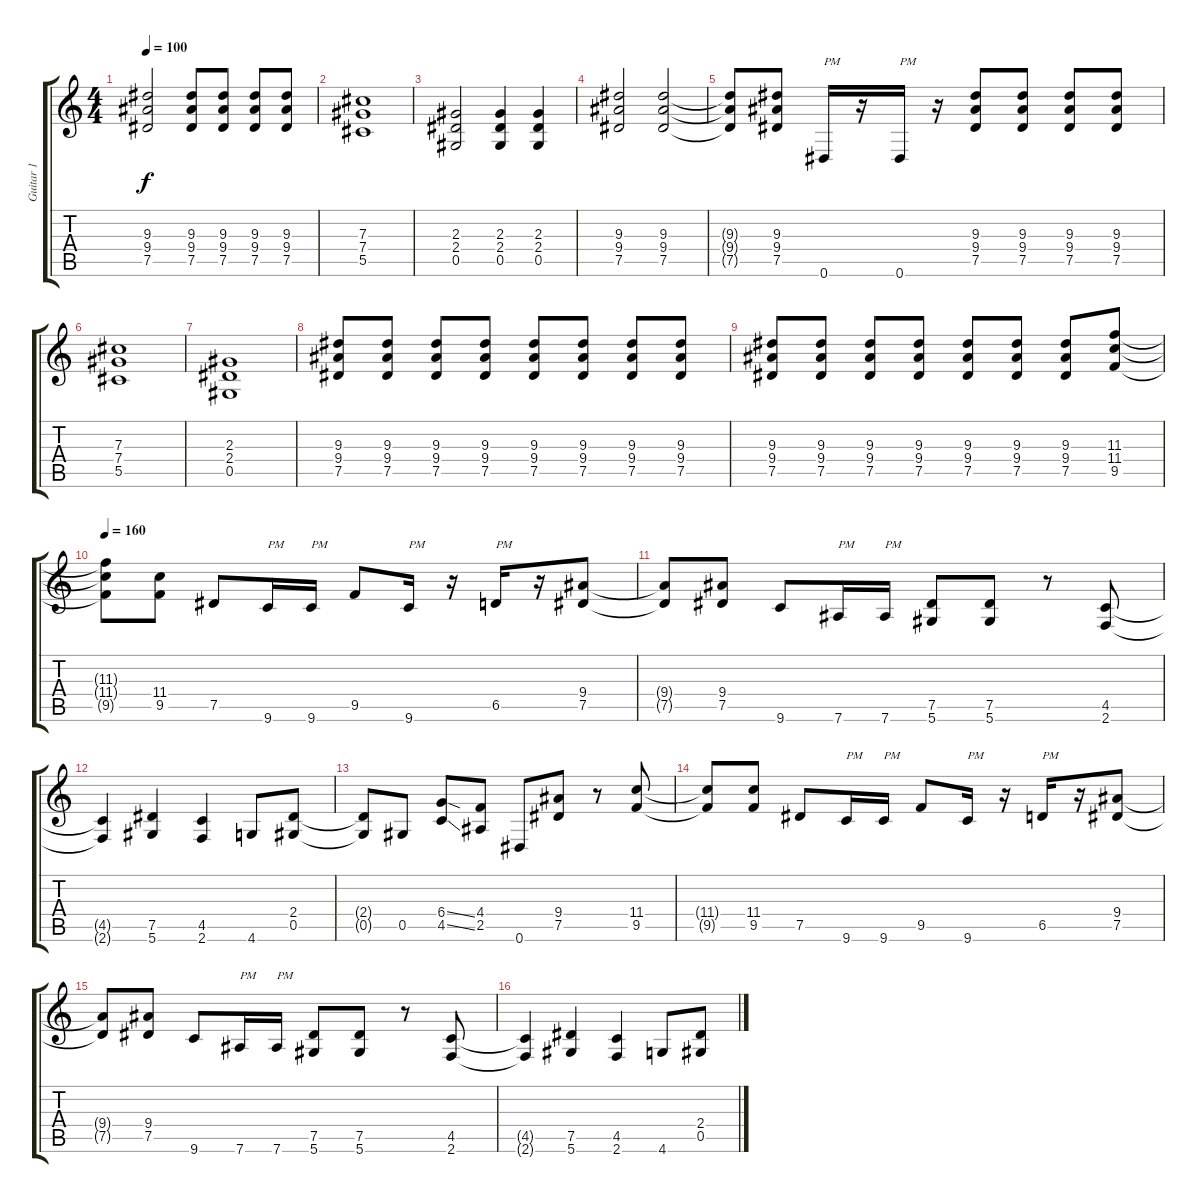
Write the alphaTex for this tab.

\track ("Guitar 1" "Guitar 1") {instrument distortionguitar}
\staff {score tabs}
\tuning (Eb4 Bb3 Gb3 Db3 Ab2 Eb2) {hide}
\ts (4 4)
\tempo 100
\clef g2
\ks c
(9.3{t} 9.4{t} 7.5{t}).2{dy f} (9.3 9.4 7.5).8 (9.3 9.4 7.5).8 (9.3 9.4 7.5).8 (9.3 9.4 7.5).8 |
(7.3 7.4 5.5).1 |
(2.3 2.4 0.5).2 (2.3 2.4 0.5).4 (2.3 2.4 0.5).4 |
(9.3 9.4 7.5).2 (9.3 9.4 7.5).2 |
(9.3{t} 9.4{t} 7.5{t}).8 (9.3 9.4 7.5).8 0.6.16{txt "PM"} r.16 0.6.16{txt "PM"} r.16 (9.3 9.4 7.5).8 (9.3 9.4 7.5).8 (9.3 9.4 7.5).8 (9.3 9.4 7.5).8 |
(7.3 7.4 5.5).1 |
(2.3 2.4 0.5).1 |
(9.3 9.4 7.5).8 (9.3 9.4 7.5).8 (9.3 9.4 7.5).8 (9.3 9.4 7.5).8 (9.3 9.4 7.5).8 (9.3 9.4 7.5).8 (9.3 9.4 7.5).8 (9.3 9.4 7.5).8 |
(9.3 9.4 7.5).8 (9.3 9.4 7.5).8 (9.3 9.4 7.5).8 (9.3 9.4 7.5).8 (9.3 9.4 7.5).8 (9.3 9.4 7.5).8 (9.3 9.4 7.5).8 (11.3 11.4 9.5).8 |
\tempo 160
(11.3{t} 11.4{t} 9.5{t}).8 (11.4 9.5).8 7.5.8 9.6.16{txt "PM"} 9.6.16{txt "PM"} 9.5.8 9.6.16{txt "PM"} r.16 6.5.16{txt "PM"} r.16 (9.4 7.5).8 |
(9.4{t} 7.5{t}).8 (9.4 7.5).8 9.6.8 7.6.16{txt "PM"} 7.6.16{txt "PM"} (7.5 5.6).8 (7.5 5.6).8 r.8 (4.5 2.6).8 |
(4.5{t} 2.6{t}).4 (7.5 5.6).4 (4.5 2.6).4 4.6.8 (2.4 0.5).8 |
(2.4{t} 0.5{t}).8 0.5.8 (6.4{ss} 4.5{ss}).8 (4.4 2.5).8 0.6.8 (9.4 7.5).8 r.8 (11.4 9.5).8 |
(11.4{t} 9.5{t}).8 (11.4 9.5).8 7.5.8 9.6.16{txt "PM"} 9.6.16{txt "PM"} 9.5.8 9.6.16{txt "PM"} r.16 6.5.16{txt "PM"} r.16 (9.4 7.5).8 |
(9.4{t} 7.5{t}).8 (9.4 7.5).8 9.6.8 7.6.16{txt "PM"} 7.6.16{txt "PM"} (7.5 5.6).8 (7.5 5.6).8 r.8 (4.5 2.6).8 |
(4.5{t} 2.6{t}).4 (7.5 5.6).4 (4.5 2.6).4 4.6.8 (2.4 0.5).8
